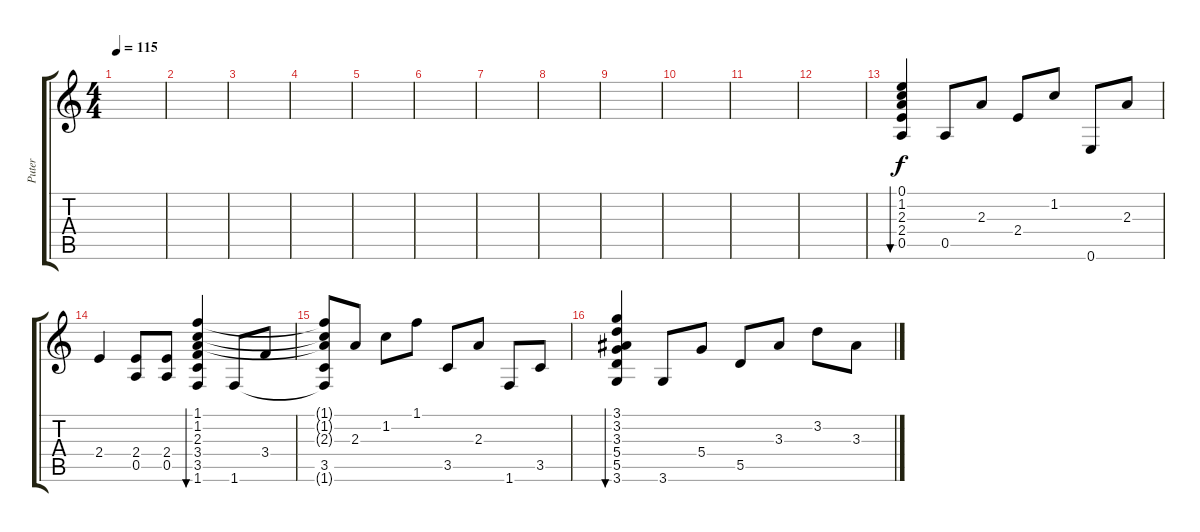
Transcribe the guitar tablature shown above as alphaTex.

\track ("Puter" "Puter") {instrument acousticguitarsteel}
\staff {score tabs}
\tuning (E4 B3 G3 D3 A2 E2) {hide}
\ts (4 4)
\tempo 115
\clef g2
\ks c
|
|
|
|
|
|
|
|
|
|
|
|
(0.1 1.2 2.3 2.4 0.5).4{bu 60} 0.5.8 2.3.8 2.4.8 1.2.8 0.6.8 2.3.8 |
2.4.4 (2.4 0.5).8 (2.4 0.5).8 (1.1 1.2 2.3 3.4 3.5 1.6).4{bu 60} 1.6.8 3.4.8 |
(1.1{t} 1.2{t} 2.3{t} 3.5 1.6{t}).8 2.3.8 1.2.8 1.1.8 3.5.8 2.3.8 1.6.8 3.5.8 |
(3.1 3.2 3.3 5.4 5.5 3.6).4{bu 60} 3.6.8 5.4.8 5.5.8 3.3.8 3.2.8 3.3.8
